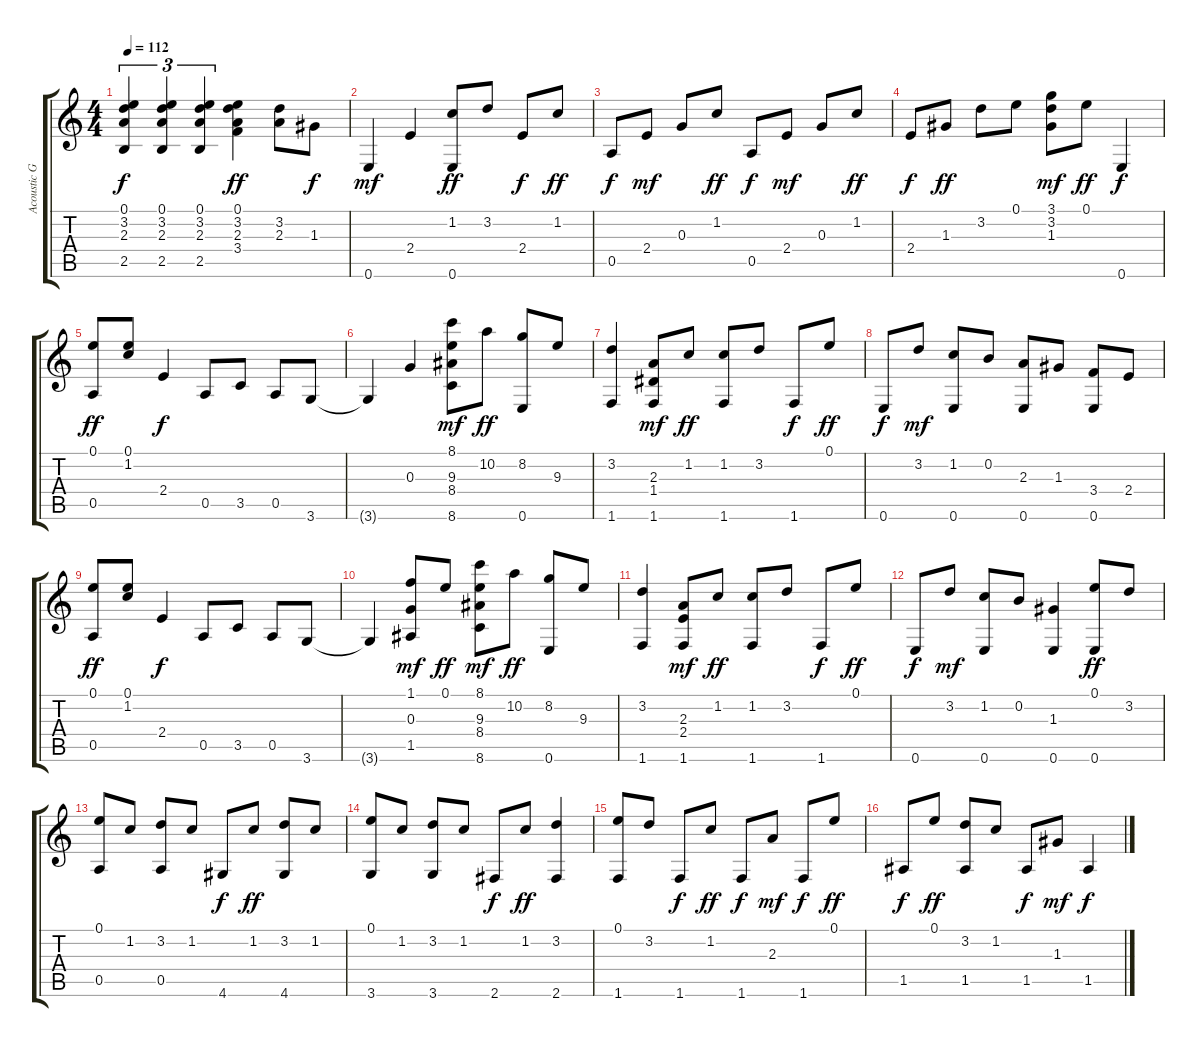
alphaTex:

\track ("Acoustic Guitar" "Acoustic G") {instrument acousticguitarnylon}
\staff {score tabs}
\tuning (E4 B3 G3 D3 A2 E2) {hide}
\ts (4 4)
\tempo 112
\clef g2
\ks c
(0.1 3.2 2.3 2.5).4{tu (3 2) dy f} (0.1 3.2 2.3 2.5).4{tu (3 2)} (0.1 3.2 2.3 2.5).4{tu (3 2)} (0.1 3.2 2.3 3.4).4{dy ff} (3.2 2.3).8 1.3.8{dy f} |
0.6.4{dy mf} 2.4.4 (1.2 0.6).8{dy ff} 3.2.8 2.4.8{dy f} 1.2.8{dy ff} |
0.5.8{dy f} 2.4.8{dy mf} 0.3.8 1.2.8{dy ff} 0.5.8{dy f} 2.4.8{dy mf} 0.3.8 1.2.8{dy ff} |
2.4.8{dy f} 1.3.8{dy ff} 3.2.8 0.1.8 (3.1 3.2 1.3).8{dy mf} 0.1.8{dy ff} 0.6.4{dy f} |
(0.1 0.5).8{dy ff} (0.1 1.2).8 2.4.4{dy f} 0.5.8 3.5.8 0.5.8 3.6.8 |
3.6{t}.4 0.3.4 (8.1 9.3 8.4 8.6).8{dy mf} 10.2.8{dy ff} (8.2 0.6).8 9.3.8 |
(3.2 1.6).4 (2.3 1.4 1.6).8{dy mf} 1.2.8{dy ff} (1.2 1.6).8 3.2.8 1.6.8{dy f} 0.1.8{dy ff} |
0.6.8{dy f} 3.2.8{dy mf} (1.2 0.6).8 0.2.8 (2.3 0.6).8 1.3.8 (3.4 0.6).8 2.4.8 |
(0.1 0.5).8{dy ff} (0.1 1.2).8 2.4.4{dy f} 0.5.8 3.5.8 0.5.8 3.6.8 |
3.6{t}.4 (1.1 0.3 1.5).8{dy mf} 0.1.8{dy ff} (8.1 9.3 8.4 8.6).8{dy mf} 10.2.8{dy ff} (8.2 0.6).8 9.3.8 |
(3.2 1.6).4 (2.3 2.4 1.6).8{dy mf} 1.2.8{dy ff} (1.2 1.6).8 3.2.8 1.6.8{dy f} 0.1.8{dy ff} |
0.6.8{dy f} 3.2.8{dy mf} (1.2 0.6).8 0.2.8 (1.3 0.6).4 (0.1 0.6).8{dy ff} 3.2.8 |
(0.1 0.5).8 1.2.8 (3.2 0.5).8 1.2.8 4.6.8{dy f} 1.2.8{dy ff} (3.2 4.6).8 1.2.8 |
(0.1 3.6).8 1.2.8 (3.2 3.6).8 1.2.8 2.6.8{dy f} 1.2.8{dy ff} (3.2 2.6).4 |
(0.1 1.6).8 3.2.8 1.6.8{dy f} 1.2.8{dy ff} 1.6.8{dy f} 2.3.8{dy mf} 1.6.8{dy f} 0.1.8{dy ff} |
1.5.8{dy f} 0.1.8{dy ff} (3.2 1.5).8 1.2.8 1.5.8{dy f} 1.3.8{dy mf} 1.5.4{dy f}
